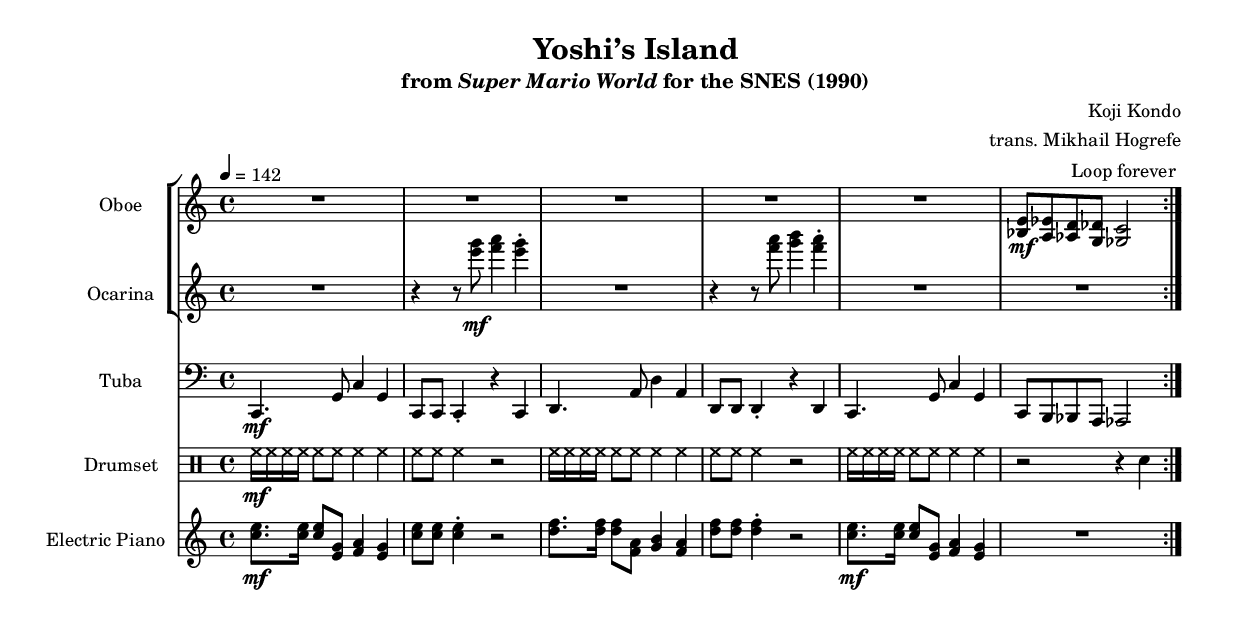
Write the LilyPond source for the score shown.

\version "2.24.3"
#(set-global-staff-size 16)

\paper {
  left-margin = 0.6\in
}

\book {
    \header {
        title = "Yoshi’s Island"
        subtitle = \markup { "from" {\italic "Super Mario World"} "for the SNES (1990)" }
        composer = "Koji Kondo"
        arranger = "trans. Mikhail Hogrefe"
    }

    \score {
        {
            <<
                \new StaffGroup <<
                    \new Staff \relative c' {                 
                        \set Staff.instrumentName = "Oboe"
                        \set Staff.shortInstrumentName = "Ob."  
\key c \major
\tempo 4 = 142
                            \repeat volta 2 {
R1*5
<bes e>8\mf <a ees'> <aes d> <g des'> <ges c>2 |
                            }
\once \override Score.RehearsalMark.self-alignment-X = #RIGHT
\mark \markup { \fontsize #-2 "Loop forever" }
                    }

                    \new Staff \relative c''' {                 
                        \set Staff.instrumentName = "Ocarina"
                        \set Staff.shortInstrumentName = "Oc."  
\key c \major
R1 |
r4 r8 <e g>\mf <f a>4 <e g>-. |
R1 |
r4 r8 <f a> <g b>4 <f a>-. |
R1*2
                    }
                >>

                \new Staff \relative c, {                 
                    \set Staff.instrumentName = "Tuba"
                    \set Staff.shortInstrumentName = "Tba."  
\key c \major
\clef bass
c4.\mf g'8 c4 g |
c,8 c c4-. r c |
d4. a'8 d4 a |
d,8 d d4-. r d |
c4. g'8 c4 g |
c,8 b bes a aes2 |
                }

                \new DrumStaff {
                    \drummode {
                        \set Staff.instrumentName="Drumset"
                        \set Staff.shortInstrumentName="D. Set"
hh16\mf hh hh hh hh8 hh hh4 hh |
hh8 hh hh4 r2 |
hh16 hh hh hh hh8 hh hh4 hh |
hh8 hh hh4 r2 |
hh16 hh hh hh hh8 hh hh4 hh |
r2 r4 sn |
                        }
                }

                \new Staff \relative c'' {                 
                    \set Staff.instrumentName = "Electric Piano"
                    \set Staff.shortInstrumentName = "El. Pno."  
\key c \major
<c e>8.\mf 16 8 <e, g> <f a>4 <e g> |
<c' e>8 8 4-. r2 |
<d f>8. 16 8 <f, a> <g b>4 <f a> | |
<d' f>8 8 4-. r2 |
<c e>8.\mf 16 8 <e, g> <f a>4 <e g> |
R1 |
                }
            >>
        }
        \layout {
            \context {
                \Staff
                \RemoveEmptyStaves
            }
            \context {
                \DrumStaff
                \RemoveEmptyStaves
            }
        }
    }
}
